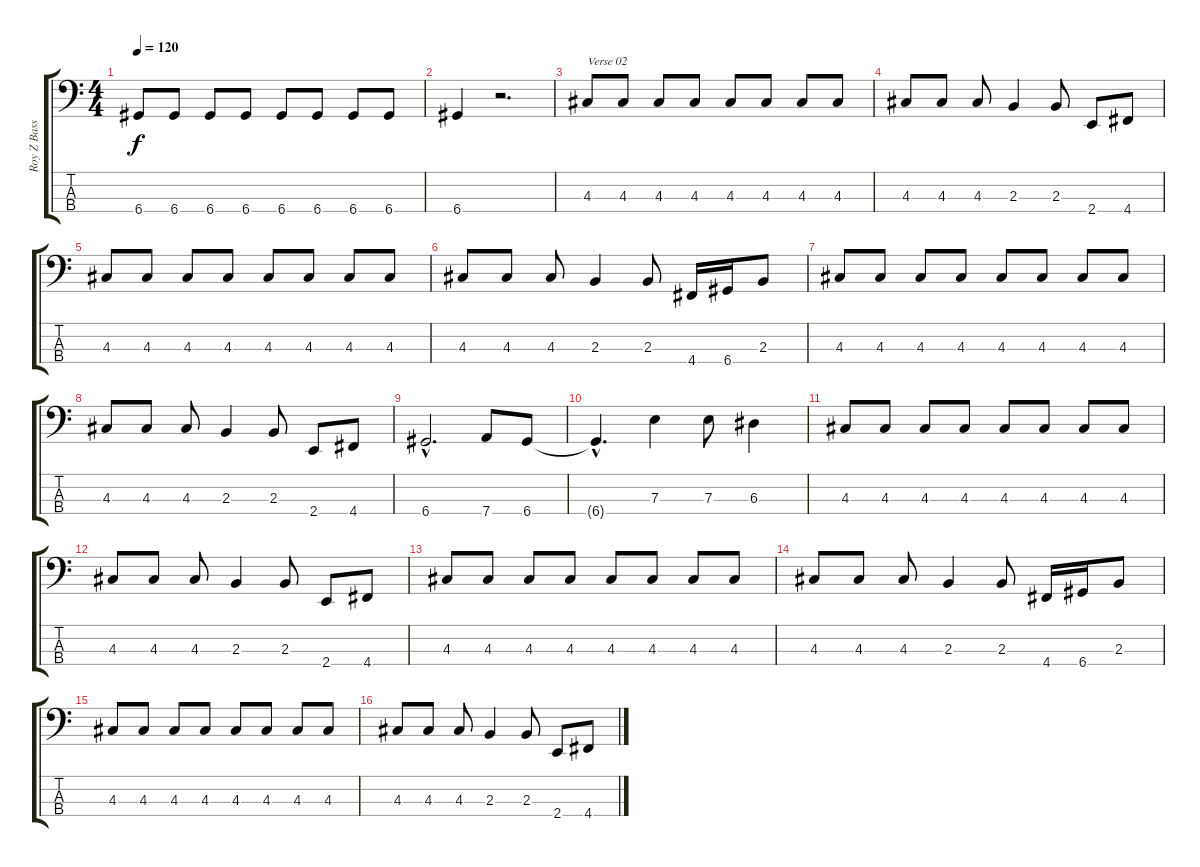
\track ("Roy Z Bass" "Roy Z Bass") {instrument electricbasspick}
\staff {score tabs}
\tuning (G2 D2 A1 D1) {hide}
\ts (4 4)
\tempo 120
\clef f4
\ks c
6.4.8{dy f} 6.4.8 6.4.8 6.4.8 6.4.8 6.4.8 6.4.8 6.4.8 |
6.4.4 r.2{d} |
4.3.8{txt "Verse 02"} 4.3.8 4.3.8 4.3.8 4.3.8 4.3.8 4.3.8 4.3.8 |
4.3.8 4.3.8 4.3.8 2.3.4 2.3.8 2.4.8 4.4.8 |
4.3.8 4.3.8 4.3.8 4.3.8 4.3.8 4.3.8 4.3.8 4.3.8 |
4.3.8 4.3.8 4.3.8 2.3.4 2.3.8 4.4.16 6.4.16 2.3.8 |
4.3.8 4.3.8 4.3.8 4.3.8 4.3.8 4.3.8 4.3.8 4.3.8 |
4.3.8 4.3.8 4.3.8 2.3.4 2.3.8 2.4.8 4.4.8 |
6.4{hac}.2{d} 7.4.8 6.4.8 |
6.4{hac t}.4{d} 7.3.4 7.3.8 6.3.4 |
4.3.8 4.3.8 4.3.8 4.3.8 4.3.8 4.3.8 4.3.8 4.3.8 |
4.3.8 4.3.8 4.3.8 2.3.4 2.3.8 2.4.8 4.4.8 |
4.3.8 4.3.8 4.3.8 4.3.8 4.3.8 4.3.8 4.3.8 4.3.8 |
4.3.8 4.3.8 4.3.8 2.3.4 2.3.8 4.4.16 6.4.16 2.3.8 |
4.3.8 4.3.8 4.3.8 4.3.8 4.3.8 4.3.8 4.3.8 4.3.8 |
4.3.8 4.3.8 4.3.8 2.3.4 2.3.8 2.4.8 4.4.8
